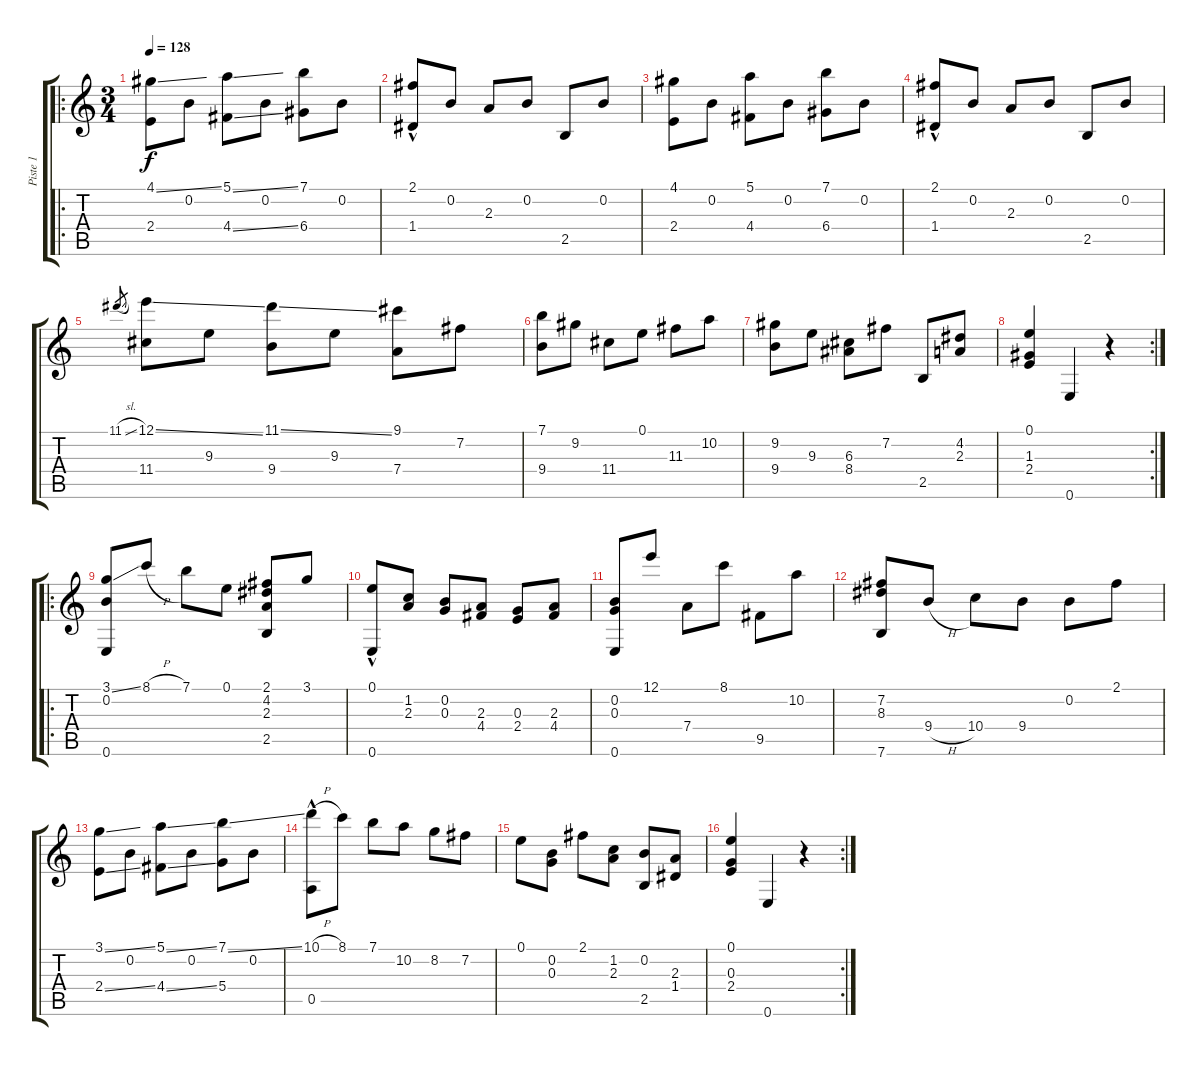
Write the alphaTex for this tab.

\track ("Piste 1" "Piste 1") {instrument acousticguitarnylon}
\staff {score tabs}
\tuning (E4 B3 G3 D3 A2 E2) {hide}
\ro
\ts (3 4)
\tempo 128
\clef g2
\ks c
(4.1{ss} 2.4).8{dy f instrument acousticguitarnylon} 0.2.8 (5.1{ss} 4.4{ss}).8 0.2.8 (7.1 6.4).8 0.2.8 |
(2.1{hac} 1.4{hac}).8 0.2.8 2.3.8 0.2.8 2.5.8 0.2.8 |
(4.1 2.4).8 0.2.8 (5.1 4.4).8 0.2.8 (7.1 6.4).8 0.2.8 |
(2.1{hac} 1.4{hac}).8 0.2.8 2.3.8 0.2.8 2.5.8 0.2.8 |
11.1{sl}.8{gr} (12.1{ss} 11.4).8 9.3.8 (11.1{ss} 9.4).8 9.3.8 (9.1 7.4).8 7.2.8 |
(7.1 9.4).8 9.2.8 11.4.8 0.1.8 11.3.8 10.2.8 |
(9.2 9.4).8 9.3.8 (6.3 8.4).8 7.2.8 2.5.8 (4.2 2.3).8 |
\rc 2
(0.1 1.3 2.4).4 0.6.4 r.4 |
\ro
(3.1{ss} 0.2 0.6).8 8.1{h}.8 7.1.8 0.1.8 (2.1 4.2 2.3 2.5).8 3.1.8 |
(0.1 0.6{hac}).8 (1.2 2.3).8 (0.2 0.3).8 (2.3 4.4).8 (0.3 2.4).8 (2.3 4.4).8 |
(0.2 0.3 0.6).8 12.1.8 7.4.8 8.1.8 9.5.8 10.2.8 |
(7.2 8.3 7.6).8 9.4{h}.8 10.4.8 9.4.8 0.2.8 2.1.8 |
(3.1{ss} 2.4{ss}).8 0.2.8 (5.1{ss} 4.4{ss}).8 0.2.8 (7.1{ss} 5.4).8 0.2.8 |
(10.1{h} 0.5{hac}).8 8.1.8 7.1.8 10.2.8 8.2.8 7.2.8 |
0.1.8 (0.2 0.3).8 2.1.8 (1.2 2.3).8 (0.2 2.5).8 (2.3 1.4).8 |
\rc 2
(0.1 0.3 2.4).4 0.6.4 r.4
